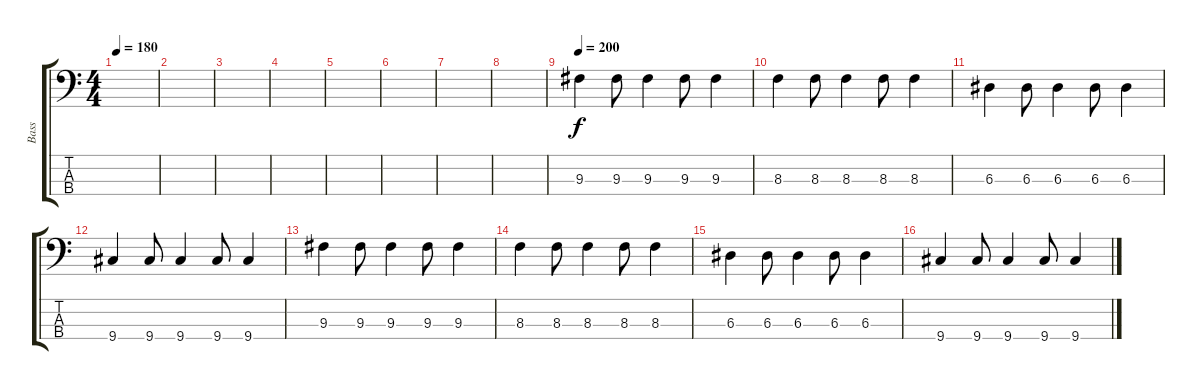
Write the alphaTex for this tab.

\track ("Bass" "Bass") {instrument electricbassfinger}
\staff {score tabs}
\tuning (G2 D2 A1 E1) {hide}
\ts (4 4)
\tempo 180
\clef f4
\ks c
|
|
|
|
|
|
|
|
\tempo 200
9.3.4 9.3.8 9.3.4 9.3.8 9.3.4 |
8.3.4 8.3.8 8.3.4 8.3.8 8.3.4 |
6.3.4 6.3.8 6.3.4 6.3.8 6.3.4 |
9.4.4 9.4.8 9.4.4 9.4.8 9.4.4 |
9.3.4 9.3.8 9.3.4 9.3.8 9.3.4 |
8.3.4 8.3.8 8.3.4 8.3.8 8.3.4 |
6.3.4 6.3.8 6.3.4 6.3.8 6.3.4 |
9.4.4 9.4.8 9.4.4 9.4.8 9.4.4
